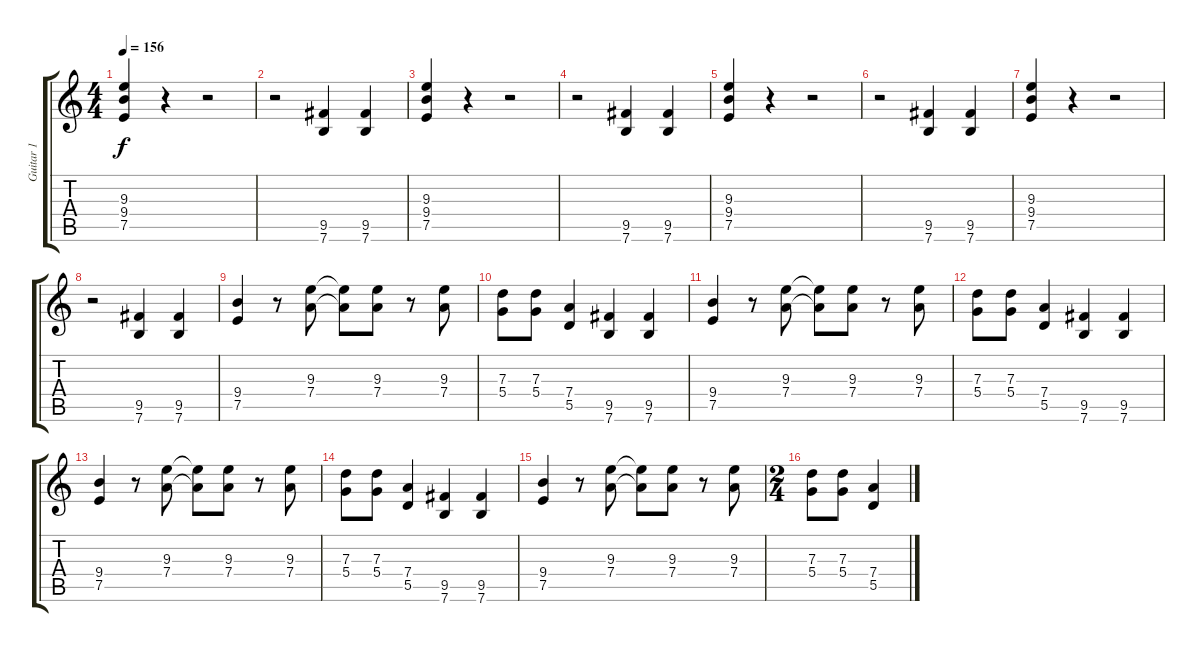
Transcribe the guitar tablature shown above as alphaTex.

\track ("Guitar 1" "Guitar 1") {instrument overdrivenguitar}
\staff {score tabs}
\tuning (E4 B3 G3 D3 A2 E2) {hide}
\ts (4 4)
\tempo 156
\clef g2
\ks c
(9.3 9.4 7.5).4{dy f} r.4 r.2 |
r.2 (9.5 7.6).4 (9.5 7.6).4 |
(9.3 9.4 7.5).4 r.4 r.2 |
r.2 (9.5 7.6).4 (9.5 7.6).4 |
(9.3 9.4 7.5).4 r.4 r.2 |
r.2 (9.5 7.6).4 (9.5 7.6).4 |
(9.3 9.4 7.5).4 r.4 r.2 |
r.2 (9.5 7.6).4 (9.5 7.6).4 |
(9.4 7.5).4 r.8 (9.3 7.4).8 (9.3{t} 7.4{t}).8 (9.3 7.4).8 r.8 (9.3 7.4).8 |
(7.3 5.4).8 (7.3 5.4).8 (7.4 5.5).4 (9.5 7.6).4 (9.5 7.6).4 |
(9.4 7.5).4 r.8 (9.3 7.4).8 (9.3{t} 7.4{t}).8 (9.3 7.4).8 r.8 (9.3 7.4).8 |
(7.3 5.4).8 (7.3 5.4).8 (7.4 5.5).4 (9.5 7.6).4 (9.5 7.6).4 |
(9.4 7.5).4 r.8 (9.3 7.4).8 (9.3{t} 7.4{t}).8 (9.3 7.4).8 r.8 (9.3 7.4).8 |
(7.3 5.4).8 (7.3 5.4).8 (7.4 5.5).4 (9.5 7.6).4 (9.5 7.6).4 |
(9.4 7.5).4 r.8 (9.3 7.4).8 (9.3{t} 7.4{t}).8 (9.3 7.4).8 r.8 (9.3 7.4).8 |
\ts (2 4)
(7.3 5.4).8 (7.3 5.4).8 (7.4 5.5).4
